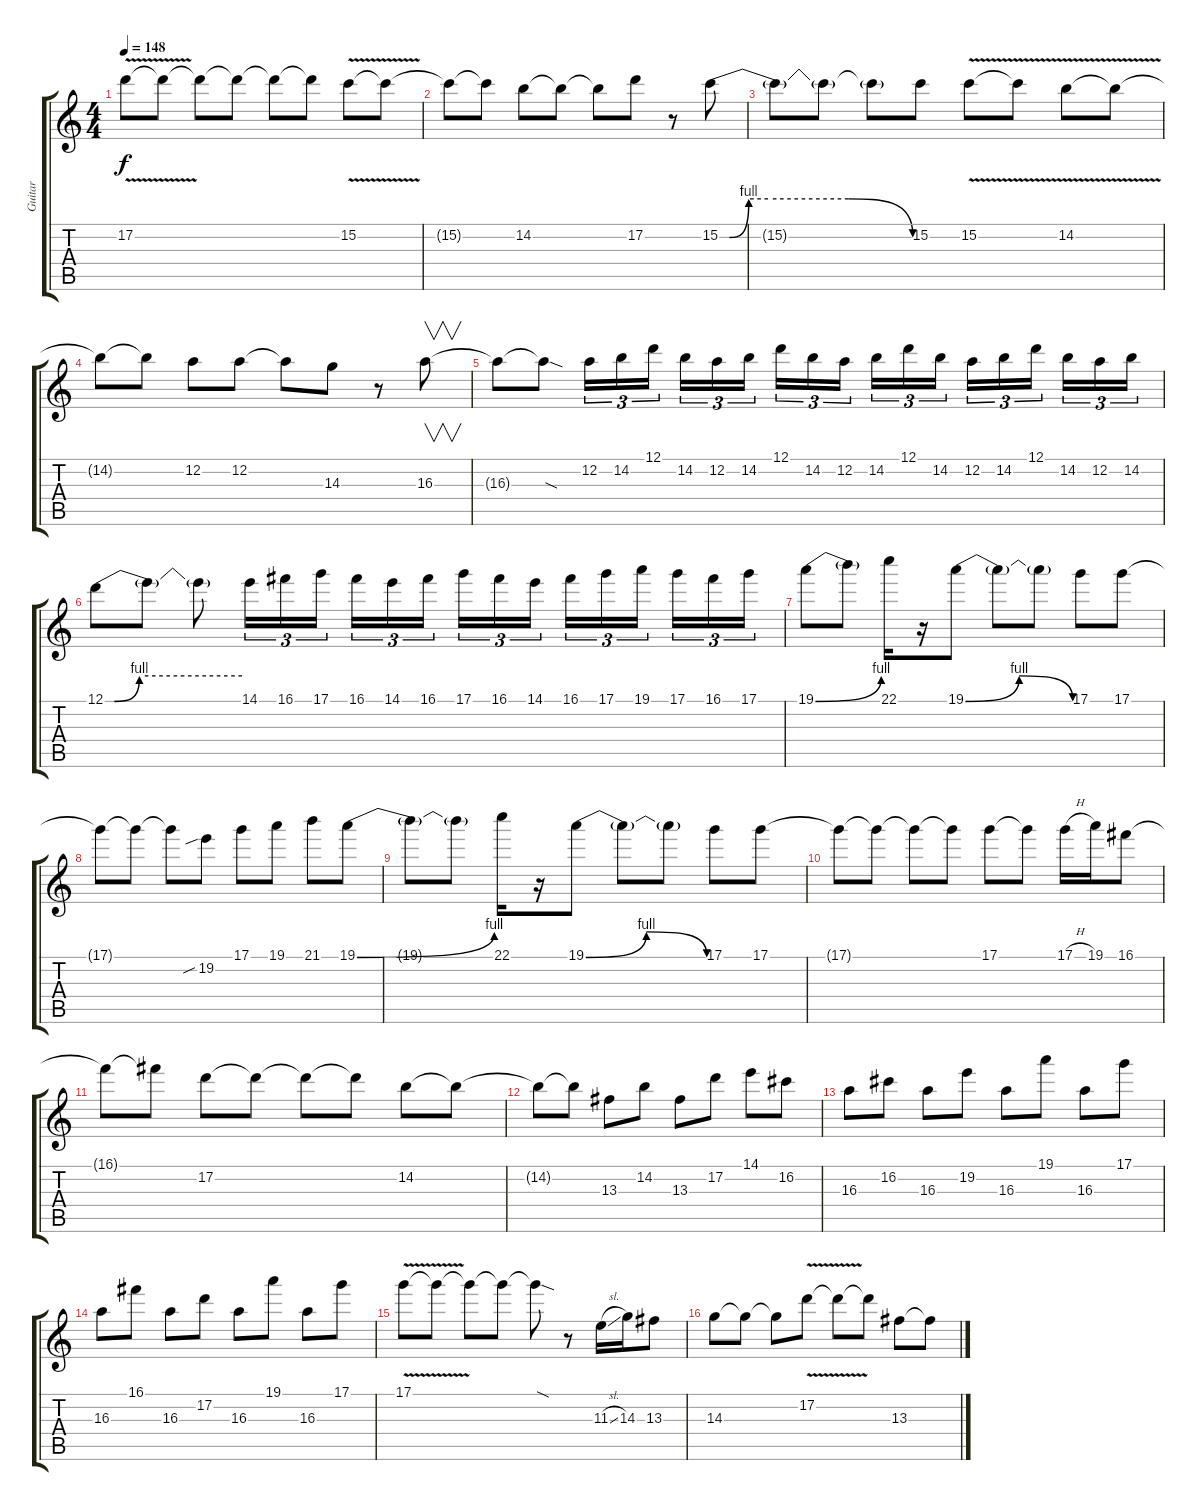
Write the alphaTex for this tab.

\track ("Guitar" "Guitar") {instrument overdrivenguitar}
\staff {score tabs}
\tuning (D4 A3 F3 C3 G2 D2) {hide}
\ts (4 4)
\tempo 148
\clef g2
\ks c
17.2{v}.8{dy f} 17.2{t}.8 17.2{t}.8 17.2{t}.8 17.2{t}.8 17.2{t}.8 15.2{v}.8 15.2{t}.8 |
15.2{t}.8 15.2{t}.8 14.2.8 14.2{t}.8 14.2{t}.8 17.2.8 r.8 15.2{be (custom 0 0 3 0 9 4 15 4 40 4 60 0)}.8 |
15.2{t}.8 15.2{t}.8 15.2{t}.8 15.2.8 15.2{v}.8 15.2{t}.8 14.2{v}.8 14.2{t}.8 |
14.2{t}.8 14.2{t}.8 12.2.8 12.2.8 12.2{t}.8 14.3.8 r.8 16.3.8{v} |
16.3{t}.8 16.3{sod t}.8 12.2.16{tu (3 2)} 14.2.16{tu (3 2)} 12.1.16{tu (3 2) beam splitsecondary} 14.2.16{tu (3 2)} 12.2.16{tu (3 2)} 14.2.16{tu (3 2)} 12.1.16{tu (3 2)} 14.2.16{tu (3 2)} 12.2.16{tu (3 2) beam splitsecondary} 14.2.16{tu (3 2)} 12.1.16{tu (3 2)} 14.2.16{tu (3 2)} 12.2.16{tu (3 2)} 14.2.16{tu (3 2)} 12.1.16{tu (3 2) beam splitsecondary} 14.2.16{tu (3 2)} 12.2.16{tu (3 2)} 14.2.16{tu (3 2)} |
12.1{be (custom 0 0 4 0 15 4 60 4)}.8 12.1{t}.8 12.1{t}.8 14.1.16{tu (3 2)} 16.1.16{tu (3 2)} 17.1.16{tu (3 2)} 16.1.16{tu (3 2)} 14.1.16{tu (3 2)} 16.1.16{tu (3 2) beam splitsecondary} 17.1.16{tu (3 2)} 16.1.16{tu (3 2)} 14.1.16{tu (3 2)} 16.1.16{tu (3 2)} 17.1.16{tu (3 2)} 19.1.16{tu (3 2) beam splitsecondary} 17.1.16{tu (3 2)} 16.1.16{tu (3 2)} 17.1.16{tu (3 2)} |
19.1{be (bend 0 0 60 4)}.8 19.1{t}.8 22.1.16 r.16 19.1{be (bendrelease 0 0 15 4 44 4 60 0)}.8 19.1{t}.8 19.1{t}.8 17.1.8 17.1.8 |
17.1{t}.8 17.1{t}.8 17.1{t}.8 19.2{sib}.8 17.1.8 19.1.8 21.1.8 19.1{be (bend 0 0 60 4)}.8 |
19.1{t}.8 19.1{t}.8 22.1.16 r.16 19.1{be (bendrelease 0 0 15 4 44 4 60 0)}.8 19.1{t}.8 19.1{t}.8 17.1.8 17.1.8 |
17.1{t}.8 17.1{t}.8 17.1{t}.8 17.1{t}.8 17.1.8 17.1{t}.8 17.1{h}.16 19.1.16 16.1.8 |
16.1{t}.8 16.1{t}.8 17.2.8 17.2{t}.8 17.2{t}.8 17.2{t}.8 14.2.8 14.2{t}.8 |
14.2{t}.8 14.2{t}.8 13.3.8 14.2.8 13.3.8 17.2.8 14.1.8 16.2.8 |
16.3.8 16.2.8 16.3.8 19.2.8 16.3.8 19.1.8 16.3.8 17.1.8 |
16.3.8 16.1.8 16.3.8 17.2.8 16.3.8 19.1.8 16.3.8 17.1.8 |
17.1{v}.8 17.1{t}.8 17.1{t}.8 17.1{t}.8 17.1{sod t}.8 r.8 11.3{sl}.16 14.3.16 13.3.8 |
14.3.8 14.3{t}.8 14.3{t}.8 17.2{v}.8 17.2{t}.8 17.2{t}.8 13.3.8 13.3{t}.8
